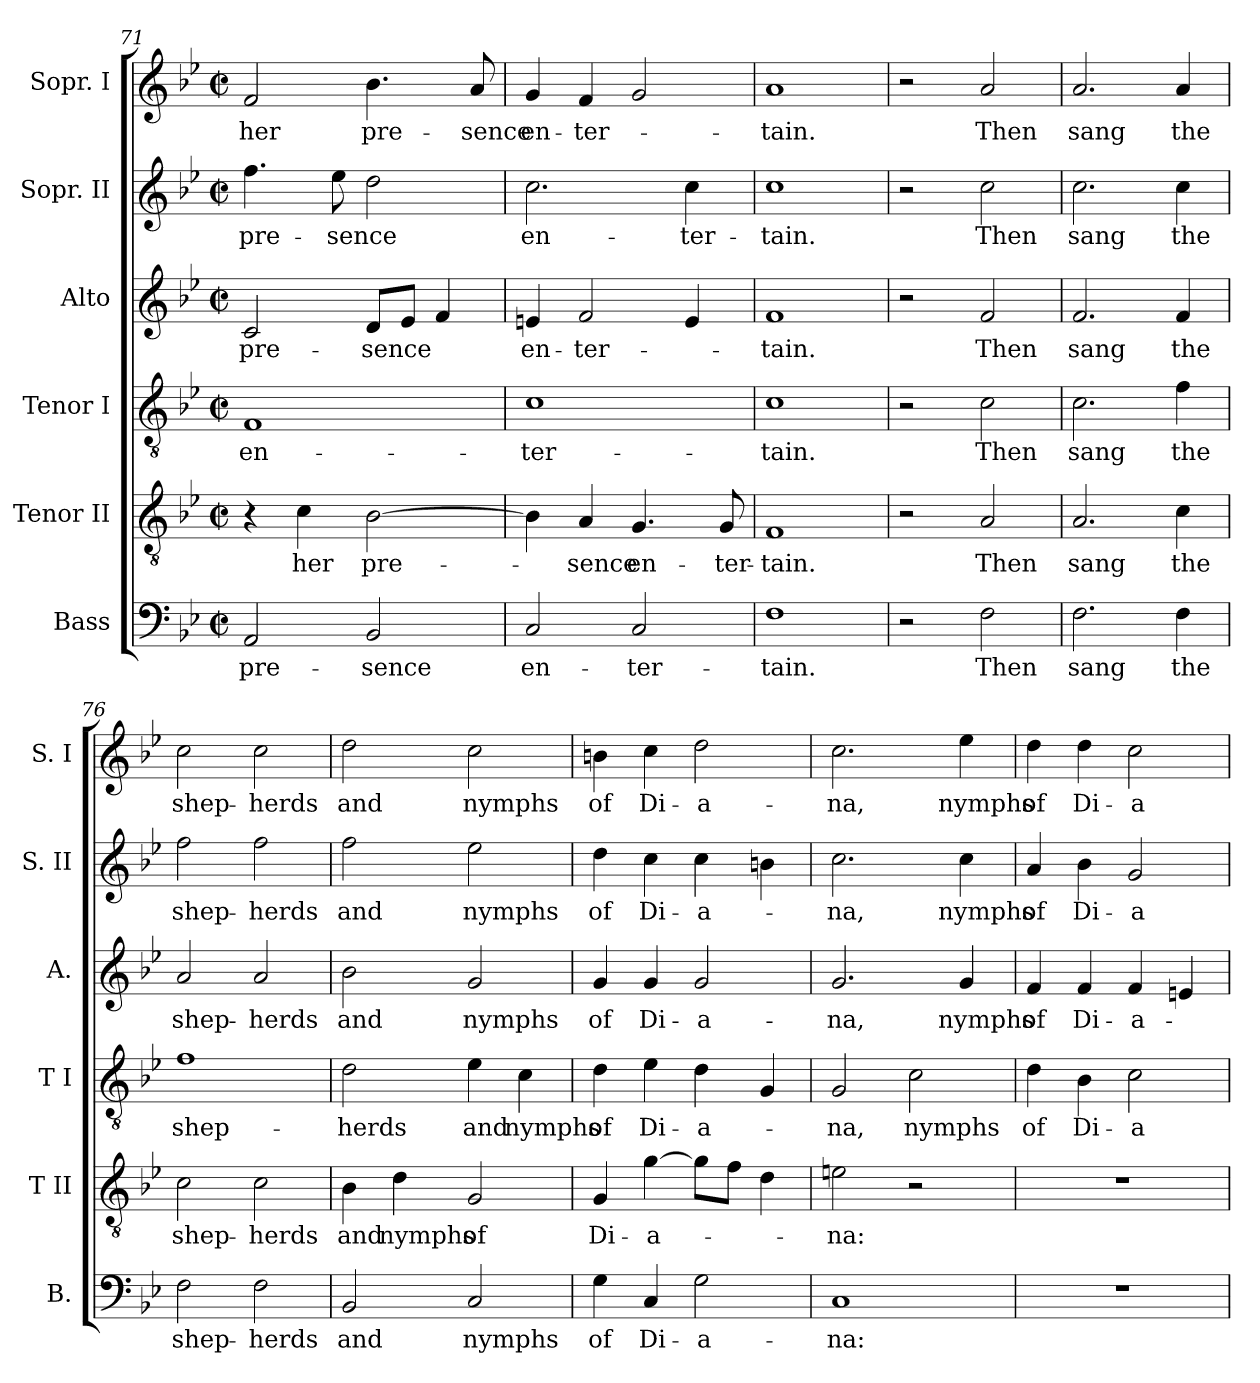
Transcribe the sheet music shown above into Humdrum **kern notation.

**kern	**text	**kern	**text	**kern	**text	**kern	**text	**kern	**text	**kern	**text
*part6	*part6	*part5	*part5	*part4	*part4	*part3	*part3	*part2	*part2	*part1	*part1
*staff6	*staff6	*staff5	*staff5	*staff4	*staff4	*staff3	*staff3	*staff2	*staff2	*staff1	*staff1
*I"Bass	*	*I"Tenor II	*	*I"Tenor I	*	*I"Alto	*	*I"Sopr. II	*	*I"Sopr. I	*
*I'B.	*	*I'T II	*	*I'T I	*	*I'A.	*	*I'S. II	*	*I'S. I	*
*clefF4	*	*clefGv2	*	*clefGv2	*	*clefG2	*	*clefG2	*	*clefG2	*
*k[b-e-]	*	*k[b-e-]	*	*k[b-e-]	*	*k[b-e-]	*	*k[b-e-]	*	*k[b-e-]	*
*B-:	*	*B-:	*	*B-:	*	*B-:	*	*B-:	*	*B-:	*
*M2/2	*	*M2/2	*	*M2/2	*	*M2/2	*	*M2/2	*	*M2/2	*
*met(c|)	*	*met(c|)	*	*met(c|)	*	*met(c|)	*	*met(c|)	*	*met(c|)	*
=71	=71	=71	=71	=71	=71	=71	=71	=71	=71	=71	=71
2AA/	pre-	4r	.	1F	en-	2c/	pre-	4.ff\	pre-	2f/	her
.	.	4c\	her	.	.	.	.	.	.	.	.
.	.	.	.	.	.	.	.	8ee-\	-sence	.	.
2BB-/	-sence	[2B-\	pre-	.	.	8d/L	-sence	2dd\	.	4.b-\	pre-
.	.	.	.	.	.	8e-/J	.	.	.	.	.
.	.	.	.	.	.	4f/	.	.	.	.	.
.	.	.	.	.	.	.	.	.	.	8a/	-sence
=72	=72	=72	=72	=72	=72	=72	=72	=72	=72	=72	=72
2C/	en-	4B-\]	.	1c	-ter-	4en/	en-	2.cc\	en-	4g/	en-
.	.	4A/	-sence	.	.	2f/	-ter-	.	.	4f/	-ter-
2C/	-ter-	4.G/	en-	.	.	.	.	.	.	2g/	.
.	.	.	.	.	.	4e/	.	4cc\	-ter-	.	.
.	.	8G/	-ter-	.	.	.	.	.	.	.	.
=73	=73	=73	=73	=73	=73	=73	=73	=73	=73	=73	=73
1F	-tain.	1F	-tain.	1c	-tain.	1f	-tain.	1cc	-tain.	1a	-tain.
!!LO:LB:g=z
=74	=74	=74	=74	=74	=74	=74	=74	=74	=74	=74	=74
2r	.	2r	.	2r	.	2r	.	2r	.	2r	.
2F\	Then	2A/	Then	2c\	Then	2f/	Then	2cc\	Then	2a/	Then
=75	=75	=75	=75	=75	=75	=75	=75	=75	=75	=75	=75
2.F\	sang	2.A/	sang	2.c\	sang	2.f/	sang	2.cc\	sang	2.a/	sang
4F\	the	4c\	the	4f\	the	4f/	the	4cc\	the	4a/	the
=76	=76	=76	=76	=76	=76	=76	=76	=76	=76	=76	=76
2F\	shep-	2c\	shep-	1f	shep-	2a/	shep-	2ff\	shep-	2cc\	shep-
2F\	-herds	2c\	-herds	.	.	2a/	-herds	2ff\	-herds	2cc\	-herds
=77	=77	=77	=77	=77	=77	=77	=77	=77	=77	=77	=77
2BB-/	and	4B-\	and	2d\	-herds	2b-\	and	2ff\	and	2dd\	and
.	.	4d\	nymphs	.	.	.	.	.	.	.	.
2C/	nymphs	2G/	of	4e-\	and	2g/	nymphs	2ee-\	nymphs	2cc\	nymphs
.	.	.	.	4c\	nymphs	.	.	.	.	.	.
=78	=78	=78	=78	=78	=78	=78	=78	=78	=78	=78	=78
4G\	of	4G/	Di-	4d\	of	4g/	of	4dd\	of	4bn\	of
4C/	Di-	[4g\	-a-	4e-\	Di-	4g/	Di-	4cc\	Di-	4cc\	Di-
2G\	-a-	8g\L]	.	4d\	-a-	2g/	-a-	4cc\	-a-	2dd\	-a-
.	.	8f\J	.	.	.	.	.	.	.	.	.
.	.	4d\	.	4G/	.	.	.	4bn\	.	.	.
=79	=79	=79	=79	=79	=79	=79	=79	=79	=79	=79	=79
1C	-na:	2en\	-na:	2G/	-na,	2.g/	-na,	2.cc\	-na,	2.cc\	-na,
.	.	2r	.	2c\	nymphs	.	.	.	.	.	.
.	.	.	.	.	.	4g/	nymphs	4cc\	nymphs	4ee-\	nymphs
=80	=80	=80	=80	=80	=80	=80	=80	=80	=80	=80	=80
1r	.	1r	.	4d\	of	4f/	of	4a/	of	4dd\	of
.	.	.	.	4B-\	Di-	4f/	Di-	4b-\	Di-	4dd\	Di-
.	.	.	.	2c\	-a-	4f/	-a-	2g/	-a-	2cc\	-a-
.	.	.	.	.	.	4en/	.	.	.	.	.
=	=	=	=	=	=	=	=	=	=	=	=
*-	*-	*-	*-	*-	*-	*-	*-	*-	*-	*-	*-
